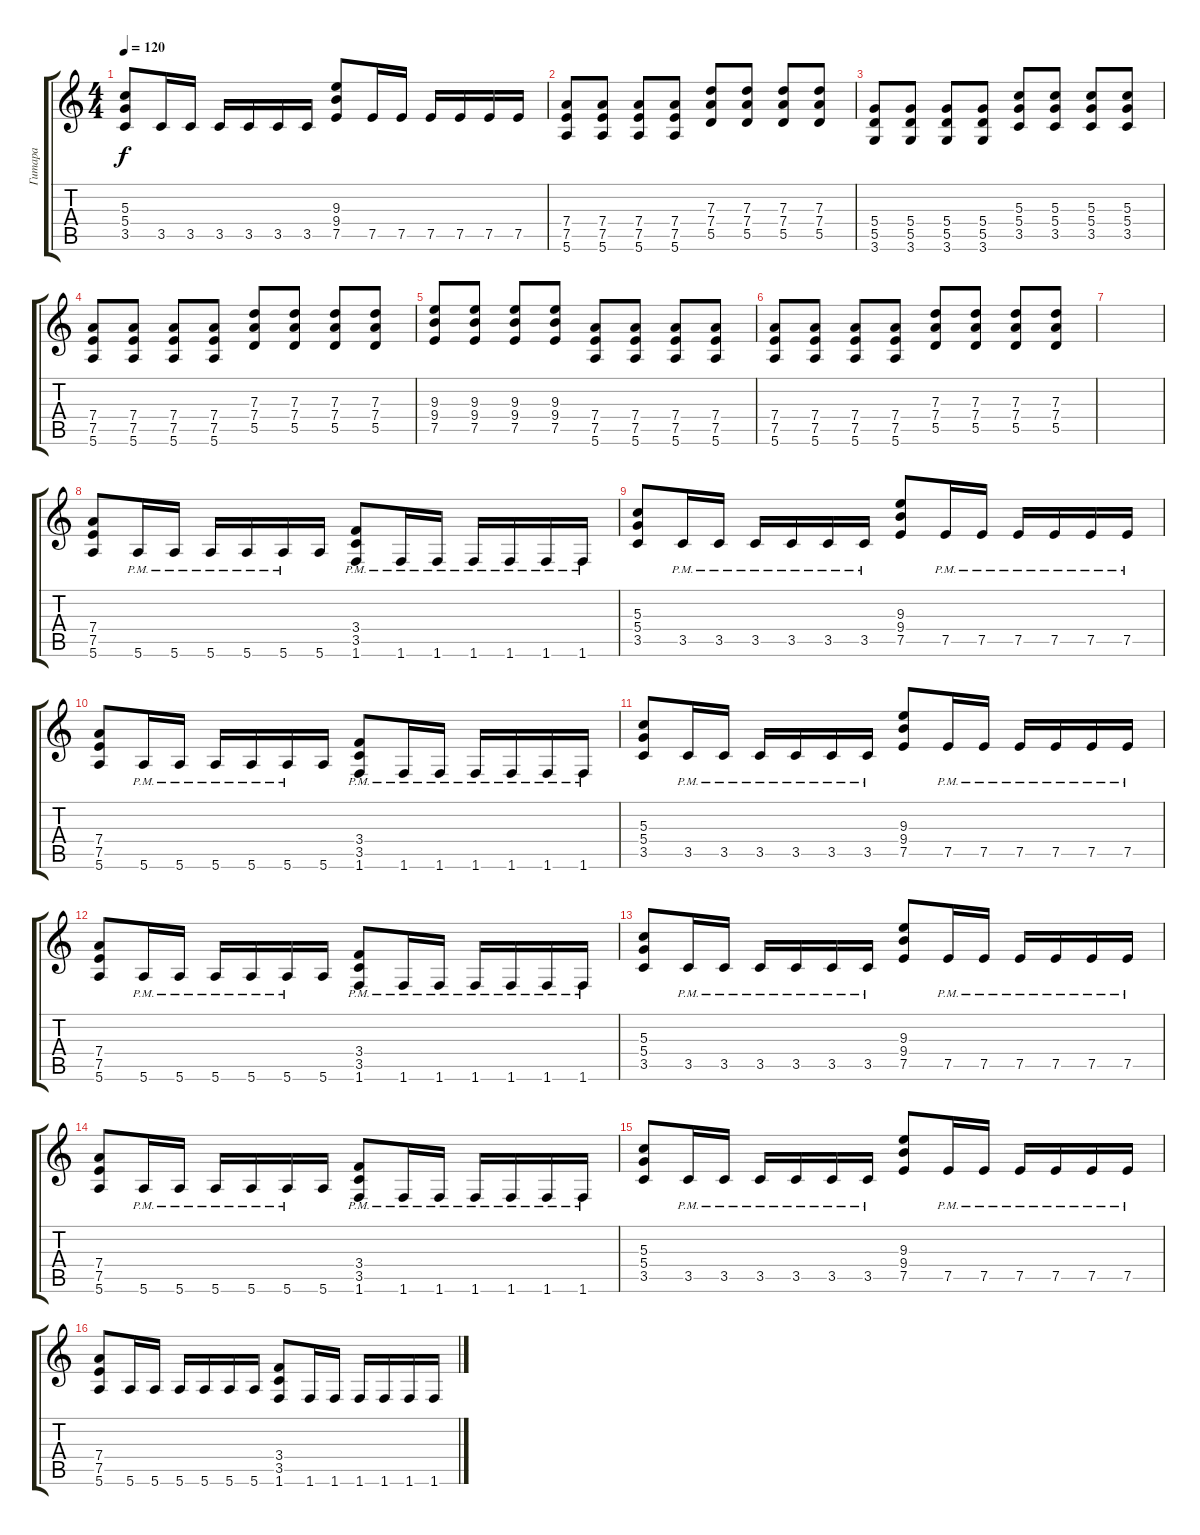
\track ("Гитара" "Гитара") {instrument distortionguitar}
\staff {score tabs}
\tuning (E4 B3 G3 D3 A2 E2) {hide}
\ts (4 4)
\tempo 120
\clef g2
\ks c
(5.3 5.4 3.5).8{dy f} 3.5.16 3.5.16 3.5.16 3.5.16 3.5.16 3.5.16 (9.3 9.4 7.5).8 7.5.16 7.5.16 7.5.16 7.5.16 7.5.16 7.5.16 |
(7.4 7.5 5.6).8 (7.4 7.5 5.6).8 (7.4 7.5 5.6).8 (7.4 7.5 5.6).8 (7.3 7.4 5.5).8 (7.3 7.4 5.5).8 (7.3 7.4 5.5).8 (7.3 7.4 5.5).8 |
(5.4 5.5 3.6).8 (5.4 5.5 3.6).8 (5.4 5.5 3.6).8 (5.4 5.5 3.6).8 (5.3 5.4 3.5).8 (5.3 5.4 3.5).8 (5.3 5.4 3.5).8 (5.3 5.4 3.5).8 |
(7.4 7.5 5.6).8 (7.4 7.5 5.6).8 (7.4 7.5 5.6).8 (7.4 7.5 5.6).8 (7.3 7.4 5.5).8 (7.3 7.4 5.5).8 (7.3 7.4 5.5).8 (7.3 7.4 5.5).8 |
(9.3 9.4 7.5).8 (9.3 9.4 7.5).8 (9.3 9.4 7.5).8 (9.3 9.4 7.5).8 (7.4 7.5 5.6).8 (7.4 7.5 5.6).8 (7.4 7.5 5.6).8 (7.4 7.5 5.6).8 |
(7.4 7.5 5.6).8 (7.4 7.5 5.6).8 (7.4 7.5 5.6).8 (7.4 7.5 5.6).8 (7.3 7.4 5.5).8 (7.3 7.4 5.5).8 (7.3 7.4 5.5).8 (7.3 7.4 5.5).8 |
|
(7.4 7.5 5.6).8 5.6{pm}.16 5.6{pm}.16 5.6{pm}.16 5.6{pm}.16 5.6{pm}.16 5.6.16 (3.4 3.5 1.6{pm}).8 1.6{pm}.16 1.6{pm}.16 1.6{pm}.16 1.6{pm}.16 1.6{pm}.16 1.6{pm}.16 |
(5.3 5.4 3.5).8 3.5{pm}.16 3.5{pm}.16 3.5{pm}.16 3.5{pm}.16 3.5{pm}.16 3.5{pm}.16 (9.3 9.4 7.5).8 7.5{pm}.16 7.5{pm}.16 7.5{pm}.16 7.5{pm}.16 7.5{pm}.16 7.5{pm}.16 |
(7.4 7.5 5.6).8 5.6{pm}.16 5.6{pm}.16 5.6{pm}.16 5.6{pm}.16 5.6{pm}.16 5.6.16 (3.4 3.5 1.6{pm}).8 1.6{pm}.16 1.6{pm}.16 1.6{pm}.16 1.6{pm}.16 1.6{pm}.16 1.6{pm}.16 |
(5.3 5.4 3.5).8 3.5{pm}.16 3.5{pm}.16 3.5{pm}.16 3.5{pm}.16 3.5{pm}.16 3.5{pm}.16 (9.3 9.4 7.5).8 7.5{pm}.16 7.5{pm}.16 7.5{pm}.16 7.5{pm}.16 7.5{pm}.16 7.5{pm}.16 |
(7.4 7.5 5.6).8 5.6{pm}.16 5.6{pm}.16 5.6{pm}.16 5.6{pm}.16 5.6{pm}.16 5.6.16 (3.4 3.5 1.6{pm}).8 1.6{pm}.16 1.6{pm}.16 1.6{pm}.16 1.6{pm}.16 1.6{pm}.16 1.6{pm}.16 |
(5.3 5.4 3.5).8 3.5{pm}.16 3.5{pm}.16 3.5{pm}.16 3.5{pm}.16 3.5{pm}.16 3.5{pm}.16 (9.3 9.4 7.5).8 7.5{pm}.16 7.5{pm}.16 7.5{pm}.16 7.5{pm}.16 7.5{pm}.16 7.5{pm}.16 |
(7.4 7.5 5.6).8 5.6{pm}.16 5.6{pm}.16 5.6{pm}.16 5.6{pm}.16 5.6{pm}.16 5.6.16 (3.4 3.5 1.6{pm}).8 1.6{pm}.16 1.6{pm}.16 1.6{pm}.16 1.6{pm}.16 1.6{pm}.16 1.6{pm}.16 |
(5.3 5.4 3.5).8 3.5{pm}.16 3.5{pm}.16 3.5{pm}.16 3.5{pm}.16 3.5{pm}.16 3.5{pm}.16 (9.3 9.4 7.5).8 7.5{pm}.16 7.5{pm}.16 7.5{pm}.16 7.5{pm}.16 7.5{pm}.16 7.5{pm}.16 |
(7.4 7.5 5.6).8 5.6.16 5.6.16 5.6.16 5.6.16 5.6.16 5.6.16 (3.4 3.5 1.6).8 1.6.16 1.6.16 1.6.16 1.6.16 1.6.16 1.6.16
